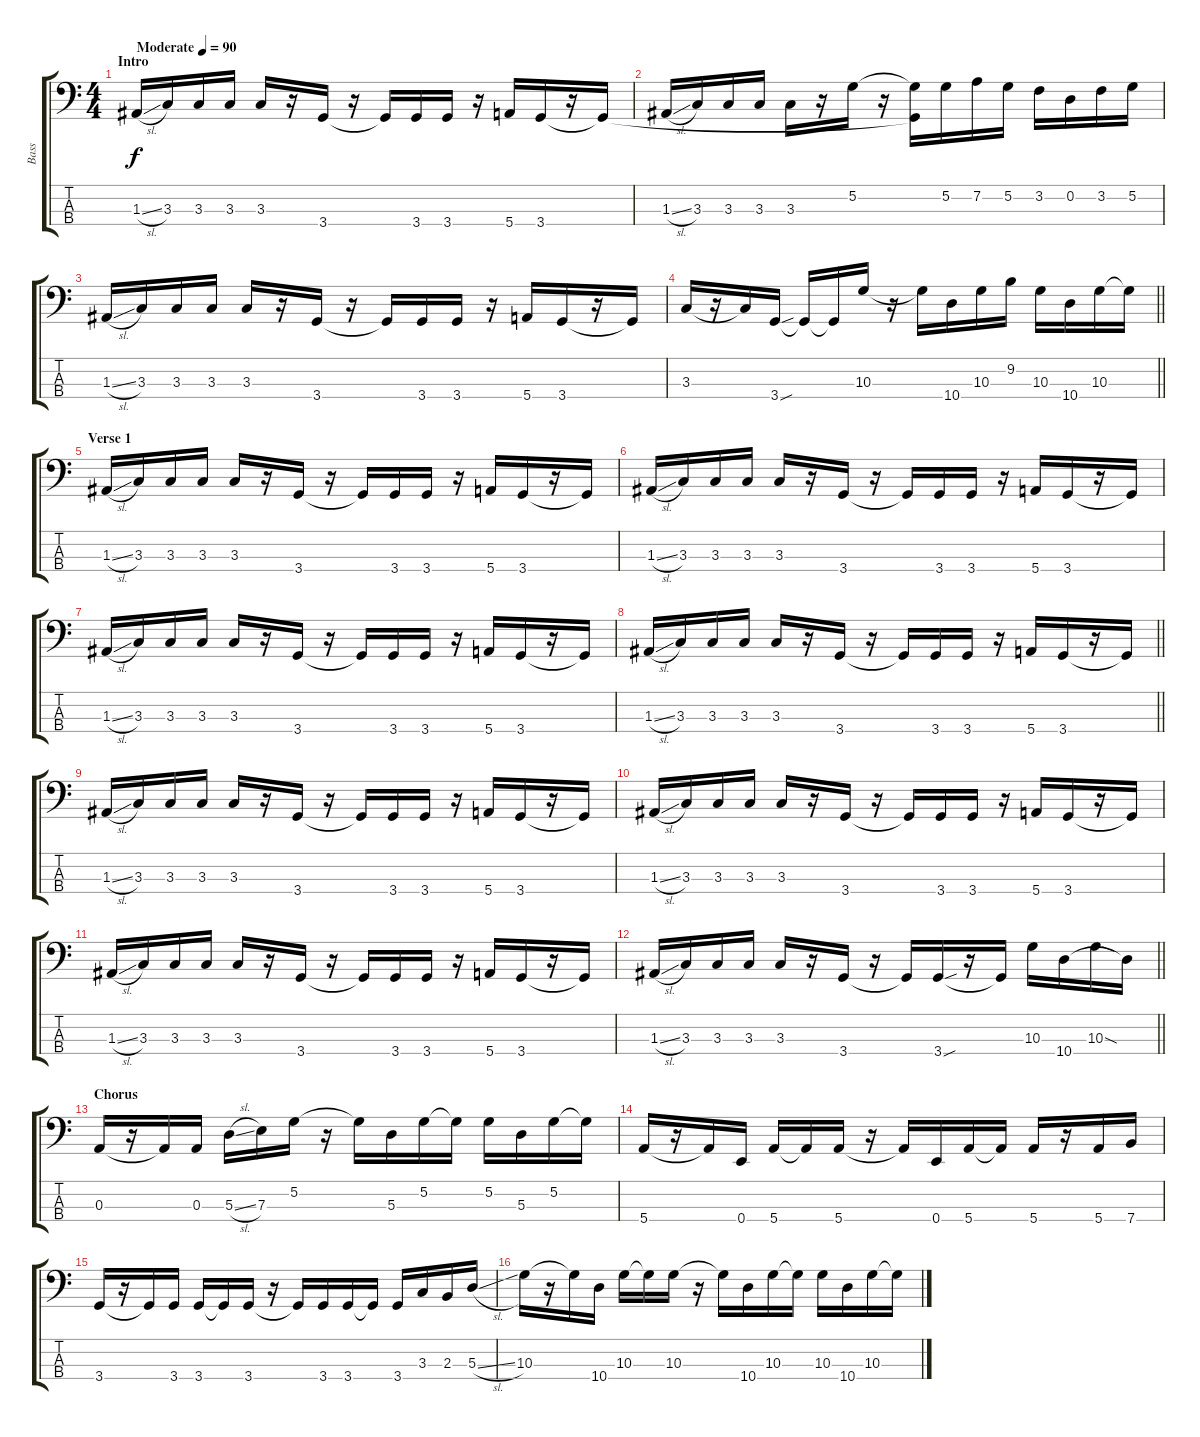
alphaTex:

\track ("Bass" "Bass") {instrument electricbasspick}
\staff {score tabs}
\tuning (G2 D2 A1 E1) {hide}
\ts (4 4)
\section ("" "Intro")
\tempo (90 "Moderate")
\clef f4
\ks c
1.3{sl}.16{dy f instrument electricbasspick} 3.3.16 3.3.16 3.3.16 3.3.16 r.16 3.4.16 r.16 3.4{t}.16 3.4.16 3.4.16 r.16 5.4.16 3.4.16 r.16 3.4{t}.16 |
1.3{sl}.16 3.3.16 3.3.16 3.3.16 3.3.16 r.16 5.2.16 r.16 (5.2{t} 3.4{t}).16 5.2.16 7.2.16 5.2.16 3.2.16 0.2.16 3.2.16 5.2.16 |
1.3{sl}.16 3.3.16 3.3.16 3.3.16 3.3.16 r.16 3.4.16 r.16 3.4{t}.16 3.4.16 3.4.16 r.16 5.4.16 3.4.16 r.16 3.4{t}.16 |
\barLineRight lightlight
3.3.16 r.16 3.3{t}.16 3.4{sou}.16 3.4{t}.16 3.4{t}.16 10.3.16 r.16 10.3{t}.16 10.4.16 10.3.16 9.2.16 10.3.16 10.4.16 10.3.16 10.3{t}.16 |
\section ("" "Verse 1")
1.3{sl}.16 3.3.16 3.3.16 3.3.16 3.3.16 r.16 3.4.16 r.16 3.4{t}.16 3.4.16 3.4.16 r.16 5.4.16 3.4.16 r.16 3.4{t}.16 |
1.3{sl}.16 3.3.16 3.3.16 3.3.16 3.3.16 r.16 3.4.16 r.16 3.4{t}.16 3.4.16 3.4.16 r.16 5.4.16 3.4.16 r.16 3.4{t}.16 |
1.3{sl}.16 3.3.16 3.3.16 3.3.16 3.3.16 r.16 3.4.16 r.16 3.4{t}.16 3.4.16 3.4.16 r.16 5.4.16 3.4.16 r.16 3.4{t}.16 |
\barLineRight lightlight
1.3{sl}.16 3.3.16 3.3.16 3.3.16 3.3.16 r.16 3.4.16 r.16 3.4{t}.16 3.4.16 3.4.16 r.16 5.4.16 3.4.16 r.16 3.4{t}.16 |
1.3{sl}.16 3.3.16 3.3.16 3.3.16 3.3.16 r.16 3.4.16 r.16 3.4{t}.16 3.4.16 3.4.16 r.16 5.4.16 3.4.16 r.16 3.4{t}.16 |
1.3{sl}.16 3.3.16 3.3.16 3.3.16 3.3.16 r.16 3.4.16 r.16 3.4{t}.16 3.4.16 3.4.16 r.16 5.4.16 3.4.16 r.16 3.4{t}.16 |
1.3{sl}.16 3.3.16 3.3.16 3.3.16 3.3.16 r.16 3.4.16 r.16 3.4{t}.16 3.4.16 3.4.16 r.16 5.4.16 3.4.16 r.16 3.4{t}.16 |
\barLineRight lightlight
1.3{sl}.16 3.3.16 3.3.16 3.3.16 3.3.16 r.16 3.4.16 r.16 3.4{t}.16 3.4{sou}.16 r.16 3.4{t}.16 10.3.16 10.4.16 10.3{sod}.16 10.4{t}.16 |
\section ("" "Chorus")
0.3.16 r.16 0.3{t}.16 0.3.16 5.3{sl}.16 7.3.16 5.2.16 r.16 5.2{t}.16 5.3.16 5.2.16 5.2{t}.16 5.2.16 5.3.16 5.2.16 5.2{t}.16 |
5.4.16 r.16 5.4{t}.16 0.4.16 5.4.16 5.4{t}.16 5.4.16 r.16 5.4{t}.16 0.4.16 5.4.16 5.4{t}.16 5.4.16 r.16 5.4.16 7.4.16 |
3.4.16 r.16 3.4{t}.16 3.4.16 3.4.16 3.4{t}.16 3.4.16 r.16 3.4{t}.16 3.4.16 3.4.16 3.4{t}.16 3.4.16 3.3.16 2.3.16 5.3{sl}.16 |
10.3.16 r.16 10.3{t}.16 10.4.16 10.3.16 10.3{t}.16 10.3.16 r.16 10.3{t}.16 10.4.16 10.3.16 10.3{t}.16 10.3.16 10.4.16 10.3.16 10.3{t}.16
